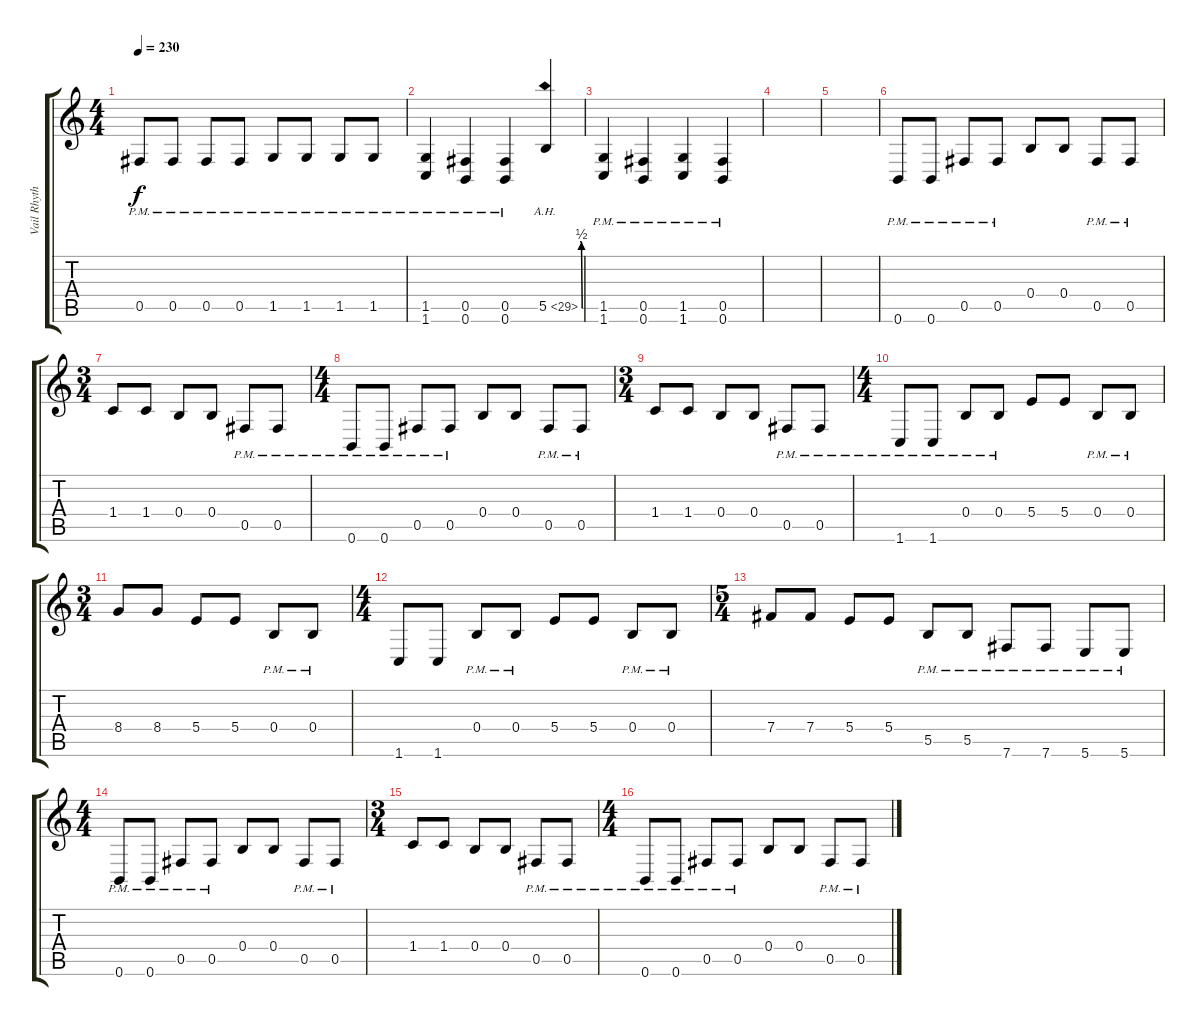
\track ("Vail Rhythm" "Vail Rhyth") {instrument overdrivenguitar}
\staff {score tabs}
\tuning (Db4 Ab3 E3 B2 Gb2 B1) {hide}
\ts (4 4)
\tempo 230
\clef g2
\ks c
0.5{pm}.8{dy f} 0.5{pm}.8 0.5{pm}.8 0.5{pm}.8 1.5{pm}.8 1.5{pm}.8 1.5{pm}.8 1.5{pm}.8 |
(1.5{pm} 1.6{pm}).4 (0.5{pm} 0.6{pm}).4 (0.5{pm} 0.6{pm}).4 5.5{be (custom 0 0 15 0 30 2 60 2) ah 24}.4 |
(1.5{pm} 1.6{pm}).4 (0.5{pm} 0.6{pm}).4 (1.5{pm} 1.6{pm}).4 (0.5{pm} 0.6{pm}).4 |
|
|
0.6{pm}.8 0.6{pm}.8 0.5{pm}.8 0.5{pm}.8 0.4.8 0.4.8 0.5{pm}.8 0.5{pm}.8 |
\ts (3 4)
1.4.8 1.4.8 0.4.8 0.4.8 0.5{pm}.8 0.5{pm}.8 |
\ts (4 4)
0.6{pm}.8 0.6{pm}.8 0.5{pm}.8 0.5{pm}.8 0.4.8 0.4.8 0.5{pm}.8 0.5{pm}.8 |
\ts (3 4)
1.4.8 1.4.8 0.4.8 0.4.8 0.5{pm}.8 0.5{pm}.8 |
\ts (4 4)
1.6{pm}.8 1.6{pm}.8 0.4{pm}.8 0.4{pm}.8 5.4.8 5.4.8 0.4{pm}.8 0.4{pm}.8 |
\ts (3 4)
8.4.8 8.4.8 5.4.8 5.4.8 0.4{pm}.8 0.4{pm}.8 |
\ts (4 4)
1.6.8 1.6.8 0.4{pm}.8 0.4{pm}.8 5.4.8 5.4.8 0.4{pm}.8 0.4{pm}.8 |
\ts (5 4)
7.4.8 7.4.8 5.4.8 5.4.8 5.5{pm}.8 5.5{pm}.8 7.6{pm}.8 7.6{pm}.8 5.6{pm}.8 5.6{pm}.8 |
\ts (4 4)
0.6{pm}.8 0.6{pm}.8 0.5{pm}.8 0.5{pm}.8 0.4.8 0.4.8 0.5{pm}.8 0.5{pm}.8 |
\ts (3 4)
1.4.8 1.4.8 0.4.8 0.4.8 0.5{pm}.8 0.5{pm}.8 |
\ts (4 4)
0.6{pm}.8 0.6{pm}.8 0.5{pm}.8 0.5{pm}.8 0.4.8 0.4.8 0.5{pm}.8 0.5{pm}.8
